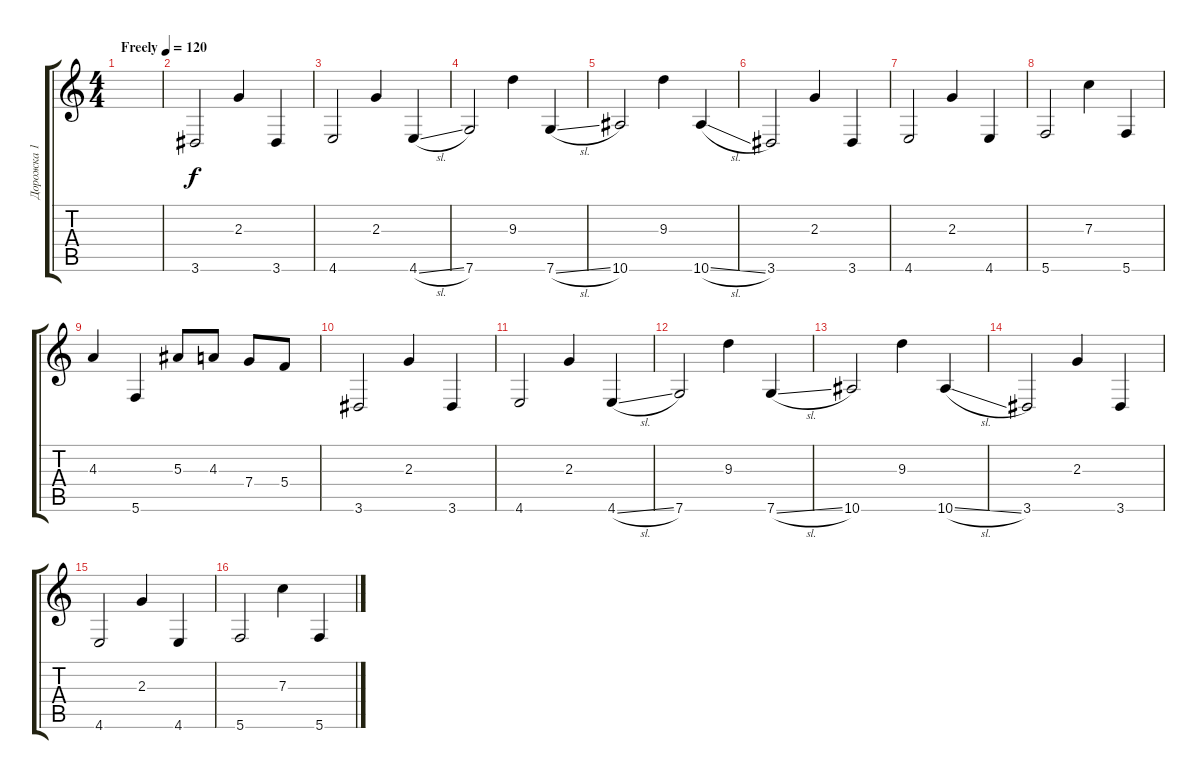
\track ("Дорожка 1" "Дорожка 1") {instrument acousticguitarsteel}
\staff {score tabs}
\tuning (D4 A3 F3 C3 G2 C2) {hide}
\ts (4 4)
\tempo (120 "Freely")
\clef g2
\ks c
|
3.6.2 2.3.4 3.6.4 |
4.6.2 2.3.4 4.6{sl}.4 |
7.6.2 9.3.4 7.6{sl}.4 |
10.6.2 9.3.4 10.6{sl}.4 |
3.6.2 2.3.4 3.6.4 |
4.6.2 2.3.4 4.6.4 |
5.6.2 7.3.4 5.6.4 |
4.3.4 5.6.4 5.3.8 4.3.8 7.4.8 5.4.8 |
3.6.2 2.3.4 3.6.4 |
4.6.2 2.3.4 4.6{sl}.4 |
7.6.2 9.3.4 7.6{sl}.4 |
10.6.2 9.3.4 10.6{sl}.4 |
3.6.2 2.3.4 3.6.4 |
4.6.2 2.3.4 4.6.4 |
5.6.2 7.3.4 5.6.4
